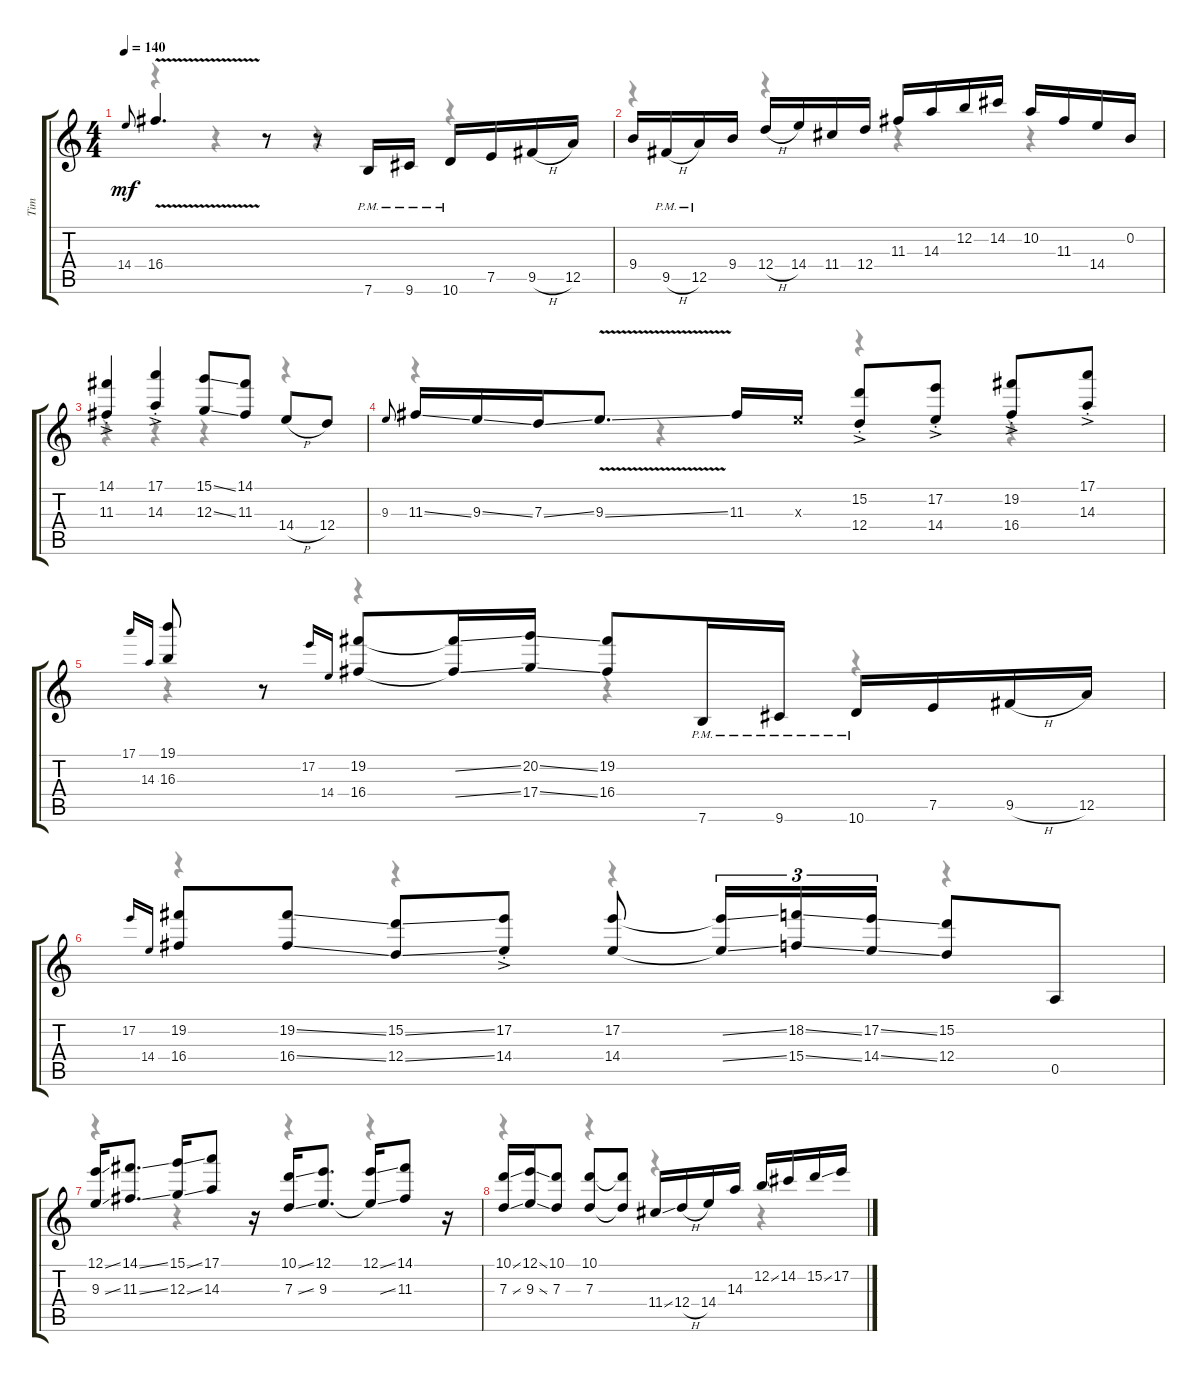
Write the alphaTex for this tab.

\track ("Tim" "Tim") {instrument electricguitarclean}
\staff {score tabs}
\tuning (E4 B3 G3 D3 A2 E2) {hide}
\voice
\ts (4 4)
\tempo 140
\clef g2
\ks c
14.4.8{gr onbeat dy mf} 16.4{v}.4{d} r.8 r.8 7.6{pm}.16 9.6{pm}.16 10.6{pm}.16 7.5.16 9.5{h}.16 12.5.16 |
9.4.16 9.5{h pm}.16 12.5{pm}.16 9.4.16 12.4{h}.16 14.4.16 11.4.16 12.4.16 11.3.16 14.3.16 12.2.16 14.2.16 10.2.16 11.3.16 14.4.16 0.2.16 |
(14.1{ac st} 11.3{ac st}).4 (17.1{ac st} 14.3{ac st}).4 (15.1{ss} 12.3{ss}).8 (14.1 11.3).8 14.4{h}.8 12.4.8 |
9.3.8{gr onbeat} 11.3{ss}.16 9.3{ss}.16 7.3{ss}.16 9.3{v ss}.8{d} 11.3.16 9.3{x}.16 (15.2{ac st} 12.4{ac st}).8 (17.2{ac st} 14.4{ac st}).8 (19.2{ac st} 16.4{ac st}).8 (17.1{ac st} 14.3{ac st}).8 |
17.1.16{gr onbeat} 14.3.16{gr onbeat} (19.1 16.3).8 r.8 17.2.16{gr onbeat} 14.4.16{gr onbeat} (19.2 16.4).8 (19.2{ss t} 16.4{ss t}).16 (20.2{ss} 17.4{ss}).16 (19.2 16.4).8 7.6{pm}.16 9.6{pm}.16 10.6{pm}.16 7.5.16 9.5{h}.16 12.5.16 |
17.2.16{gr onbeat} 14.4.16{gr onbeat} (19.2 16.4).8 (19.2{ss} 16.4{ss}).8 (15.2{ss} 12.4{ss}).8 (17.2{ac st} 14.4{ac st}).8 (17.2 14.4).8 (17.2{ss t} 14.4{ss t}).16{tu (3 2)} (18.2{ss} 15.4{ss}).16{tu (3 2)} (17.2{ss} 14.4{ss}).16{tu (3 2)} (15.2 12.4).8 0.5.8 |
(12.1{ss} 9.3{ss}).16 (14.1{ss} 11.3{ss}).8{d} (15.1{ss} 12.3{ss}).16 (17.1 14.3).8 r.16 (10.1{ss} 7.3{ss}).16 (12.1 9.3).8{d} (12.1{ss} 9.3{ss t}).16 (14.1 11.3).8 r.16 |
(10.1{ss} 7.3{ss}).16 (12.1{ss} 9.3{ss}).16 (10.1 7.3).8 (10.1 7.3).8 (10.1{t} 7.3{t}).8 11.4{ss}.16 12.4{h}.16 14.4.16 14.3.16 12.2{ss}.16 14.2.16 15.2{ss}.16 17.2.16
\voice
\clef g2
\ottava regular
\simile none
\ks c
r.4{dy f} r.4 r.4 r.4 |
r.4 r.4 r.4 r.4 |
r.4 r.4 r.4 r.4 |
r.4 r.4 r.4 r.4 |
r.4 r.4 r.4 r.4 |
r.4 r.4 r.4 r.4 |
r.4 r.4 r.4 r.4 |
r.4 r.4 r.4 r.4
